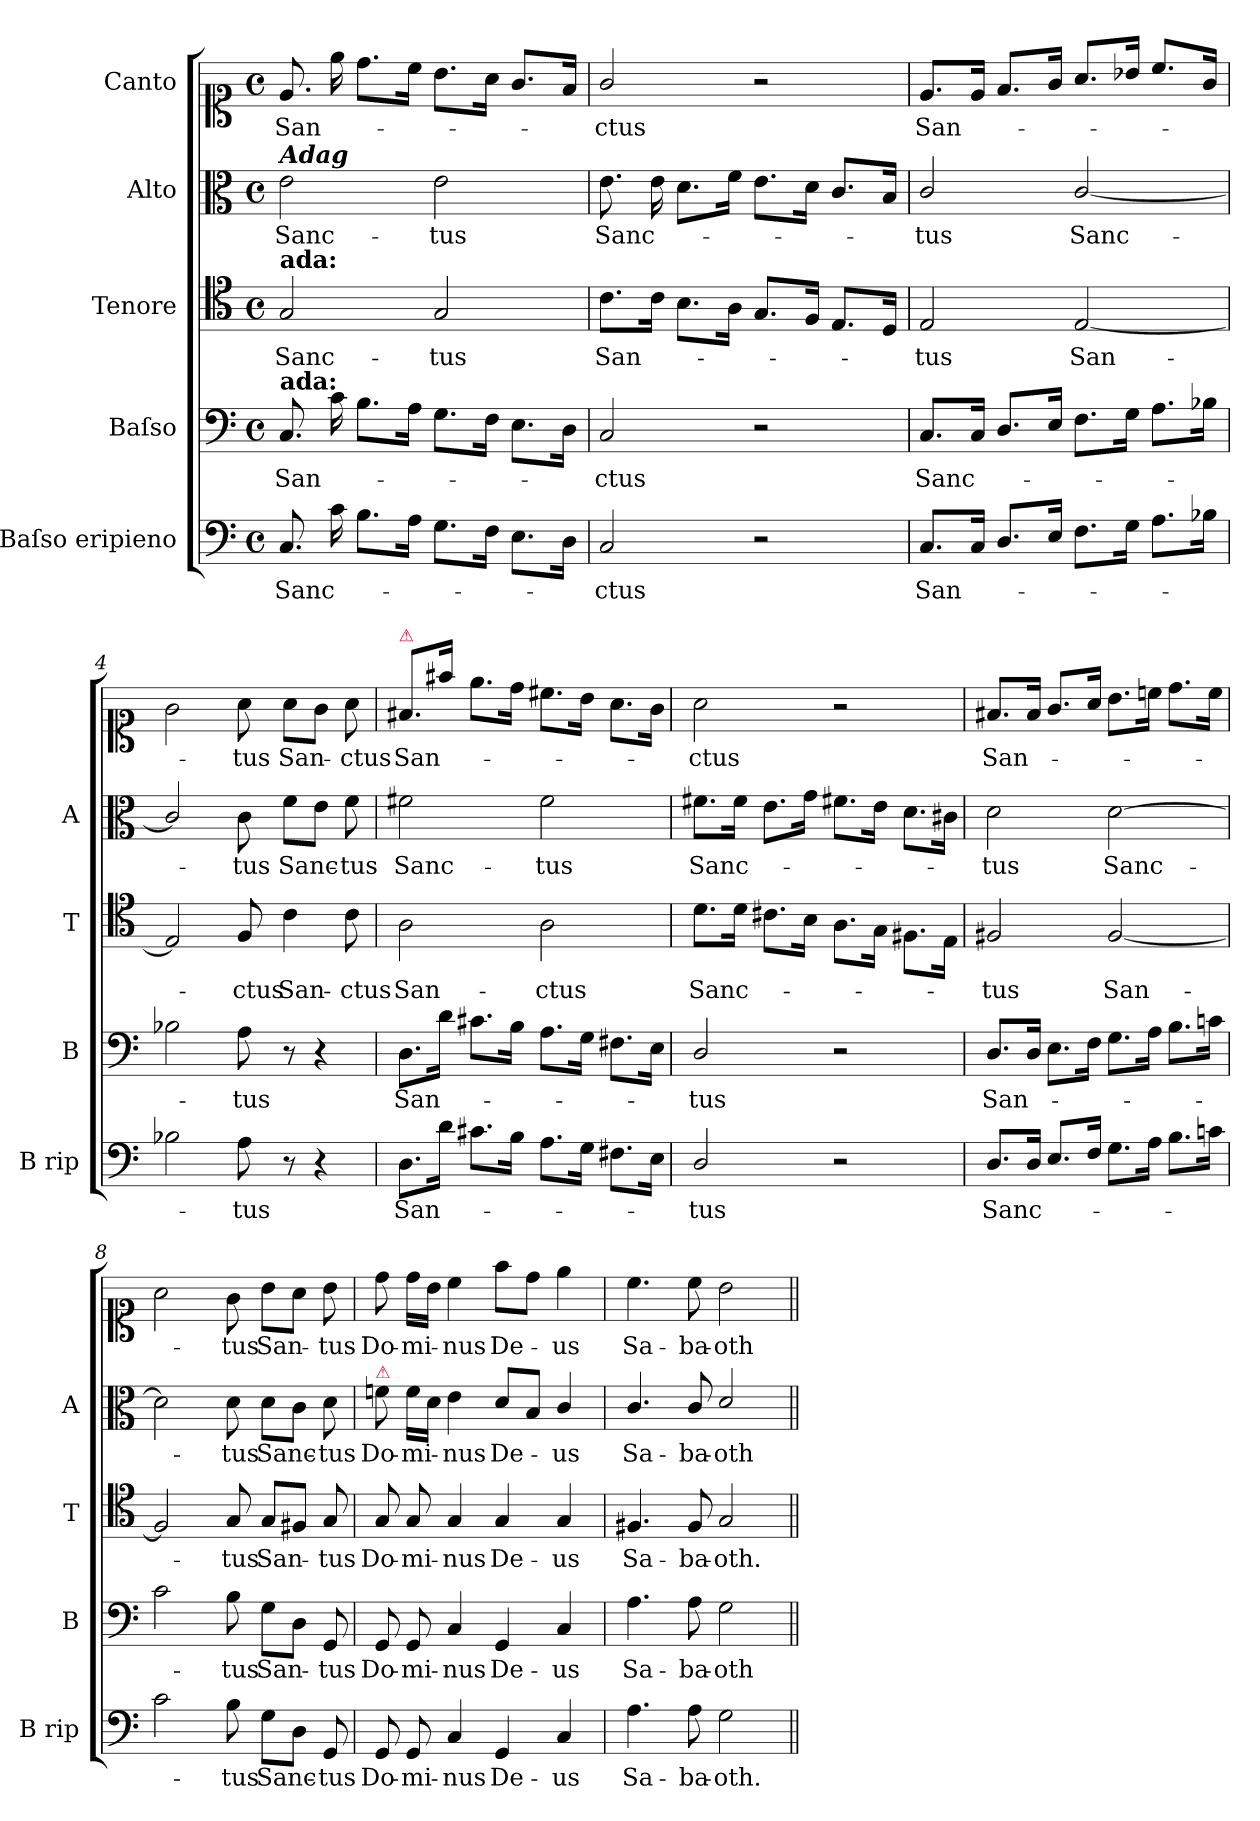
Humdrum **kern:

**kern	**text	**kern	**text	**kern	**text	**kern	**text	**kern	**text
*part5	*part5	*part4	*part4	*part3	*part3	*part2	*part2	*part1	*part1
*staff5	*staff5	*staff4	*staff4	*staff3	*staff3	*staff2	*staff2	*staff1	*staff1
*I"Baſso eripieno	*	*I"Baſso	*	*I"Tenore	*	*I"Alto	*	*I"Canto	*
*I'B rip	*	*I'B	*	*I'T	*	*I'A	*	*	*
*clefF4	*	*clefF4	*	*clefC4	*	*clefC3	*	*clefC1	*
*k[]	*	*k[]	*	*k[]	*	*k[]	*	*k[]	*
*C:	*	*C:	*	*C:	*	*C:	*	*C:	*
*M4/4	*	*M4/4	*	*M4/4	*	*M4/4	*	*M4/4	*
*met(c)	*	*met(c)	*	*met(c)	*	*met(c)	*	*met(c)	*
=1	=1	=1	=1	=1	=1	=1	=1	=1	=1
!	!	!	!	!	!	!LO:TX:a:Bi:t=Adag	!	!	!
!	!	!	!	!LO:TX:a:B:t=ada&colon;	!	!	!	!	!
!	!	!LO:TX:a:B:t=ada&colon;	!	!	!	!	!	!	!
8.C/	Sanc-	8.C/	San-	2G/	Sanc-	2e\	Sanc-	8.e/	San-
16c\	.	16c\	.	.	.	.	.	16ee\	.
8.B\L	.	8.B\L	.	.	.	.	.	8.dd\L	.
16A\Jk	.	16A\Jk	.	.	.	.	.	16cc\Jk	.
8.G\L	.	8.G\L	.	2G/	-tus	2e\	-tus	8.b\L	.
16F\Jk	.	16F\Jk	.	.	.	.	.	16a\Jk	.
8.E\L	.	8.E\L	.	.	.	.	.	8.g/L	.
16D\Jk	.	16D\Jk	.	.	.	.	.	16f/Jk	.
=2	=2	=2	=2	=2	=2	=2	=2	=2	=2
2C/	-ctus	2C/	-ctus	8.c\L	San-	8.e\	Sanc-	2g/	-ctus
.	.	.	.	16c\Jk	.	16e\	.	.	.
.	.	.	.	8.B\L	.	8.d\L	.	.	.
.	.	.	.	16A\Jk	.	16f\Jk	.	.	.
2r	.	2r	.	8.G/L	.	8.e\L	.	2r	.
.	.	.	.	16F/Jk	.	16d\Jk	.	.	.
.	.	.	.	8.E/L	.	8.c/L	.	.	.
.	.	.	.	16D/Jk	.	16B/Jk	.	.	.
=3	=3	=3	=3	=3	=3	=3	=3	=3	=3
8.C/L	San-	8.C/L	Sanc-	2E/	-tus	2c/	-tus	8.e/L	San-
16C/Jk	.	16C/Jk	.	.	.	.	.	16e/Jk	.
8.D/L	.	8.D/L	.	.	.	.	.	8.f/L	.
16E/Jk	.	16E/Jk	.	.	.	.	.	16g/Jk	.
8.F\L	.	8.F\L	.	[2E/	San-	[2c/	Sanc-	8.a/L	.
16G\Jk	.	16G\Jk	.	.	.	.	.	16b-X/Jk	.
8.A\L	.	8.A\L	.	.	.	.	.	8.cc/L	.
16B-X\Jk	.	16B-X\Jk	.	.	.	.	.	16g/Jk	.
=4	=4	=4	=4	=4	=4	=4	=4	=4	=4
2B-X\	.	2B-X\	.	2E/]	.	2c/]	.	2g\	.
8A\	-tus	8A\	-tus	8F/	-ctus	8c\	-tus	8a\	-tus
!	!	!	!	!	!LO:LY:i	!	!LO:LY:i	!	!
8r	.	8r	.	4c\	San-	8f\L	Sanc-	8a\L	San-
4r	.	4r	.	.	.	8e\J	.	8g\J	.
!	!	!	!	!	!LO:LY:i	!	!LO:LY:i	!	!
.	.	.	.	8c\	-ctus	8f\	-tus	8a\	-ctus
=5	=5	=5	=5	=5	=5	=5	=5	=5	=5
!	!	!	!	!	!	!	!	!LO:TX:a:color=crimson:t=⚠	!
8.D\L	San-	8.D\L	San-	2A\	San-	2f#X\	Sanc-	8.f#X/L	San-
16d\Jk	.	16d\Jk	.	.	.	.	.	16ff#X\Jk	.
8.c#X\L	.	8.c#X\L	.	.	.	.	.	8.ee\L	.
16B\Jk	.	16B\Jk	.	.	.	.	.	16dd\Jk	.
8.A\L	.	8.A\L	.	2A\	-ctus	2f#\	-tus	8.cc#X\L	.
16G\Jk	.	16G\Jk	.	.	.	.	.	16b\Jk	.
8.F#X\L	.	8.F#X\L	.	.	.	.	.	8.a\L	.
16E\Jk	.	16E\Jk	.	.	.	.	.	16g\Jk	.
=6	=6	=6	=6	=6	=6	=6	=6	=6	=6
2D/	-tus	2D/	-tus	8.d\L	Sanc-	8.f#X\L	Sanc-	2a\	-ctus
.	.	.	.	16d\Jk	.	16f#\Jk	.	.	.
.	.	.	.	8.c#X\L	.	8.e\L	.	.	.
.	.	.	.	16B\Jk	.	16g\Jk	.	.	.
2r	.	2r	.	8.A\L	.	8.f#X\L	.	2r	.
.	.	.	.	16G\Jk	.	16e\Jk	.	.	.
.	.	.	.	8.F#X\L	.	8.d\L	.	.	.
.	.	.	.	16E\Jk	.	16c#X\Jk	.	.	.
=7	=7	=7	=7	=7	=7	=7	=7	=7	=7
8.D/L	Sanc-	8.D/L	San-	2F#X/	-tus	2d\	-tus	8.f#X/L	San-
16D/Jk	.	16D/Jk	.	.	.	.	.	16f#/Jk	.
8.E/L	.	8.E\L	.	.	.	.	.	8.g/L	.
16F/Jk	.	16F\Jk	.	.	.	.	.	16a/Jk	.
8.G\L	.	8.G\L	.	[2F#/	San-	[2d\	Sanc-	8.b\L	.
16A\Jk	.	16A\Jk	.	.	.	.	.	16ccn\Jk	.
8.B\L	.	8.B\L	.	.	.	.	.	8.dd\L	.
16cn\Jk	.	16cn\Jk	.	.	.	.	.	16cc\Jk	.
=8	=8	=8	=8	=8	=8	=8	=8	=8	=8
2c\	.	2c\	.	2F#/]	.	2d\]	.	2a\	.
8B\	-tus	8B\	-tus	8G/	-tus	8d\	-tus	8g\	-tus
!	!	!	!	!	!LO:LY:i	!	!LO:LY:i	!	!LO:LY:i
8G\L	Sanc-	8G\L	San-	8G/L	San-	8d\L	Sanc-	8b\L	San-
8D\J	.	8D\J	.	8F#X/J	.	8c\J	.	8a\J	.
!	!	!	!	!	!LO:LY:i	!	!LO:LY:i	!	!LO:LY:i
8GG/	-tus	8GG/	-tus	8G/	-tus	8d\	-tus	8b\	-tus
=9	=9	=9	=9	=9	=9	=9	=9	=9	=9
!	!	!	!	!	!	!LO:TX:a:color=crimson:t=⚠	!	!	!
8GG/	Do-	8GG/	Do-	8G/	Do-	8fn\	Do-	8dd\	Do-
8GG/	-mi-	8GG/	-mi-	8G/	-mi-	16f\LL	-mi-	16dd\LL	-mi-
.	.	.	.	.	.	16d\JJ	.	16b\JJ	.
4C/	-nus	4C/	-nus	4G/	-nus	4e\	-nus	4cc\	-nus
4GG/	De-	4GG/	De-	4G/	De-	8d/L	De-	8ff\L	De-
.	.	.	.	.	.	8B/J	.	8dd\J	.
4C/	-us	4C/	-us	4G/	-us	4c/	-us	4ee\	-us
=10	=10	=10	=10	=10	=10	=10	=10	=10	=10
4.A\	Sa-	4.A\	Sa-	4.F#X/	Sa-	4.c/	Sa-	4.cc\	Sa-
8A\	-ba-	8A\	-ba-	8F#/	-ba-	8c/	-ba-	8cc\	-ba-
2G\	-oth.	2G\	-oth	2G/	-oth.	2d/	-oth	2b\	-oth
=||	=||	=||	=||	=||	=||	=||	=||	=||	=||
*-	*-	*-	*-	*-	*-	*-	*-	*-	*-
